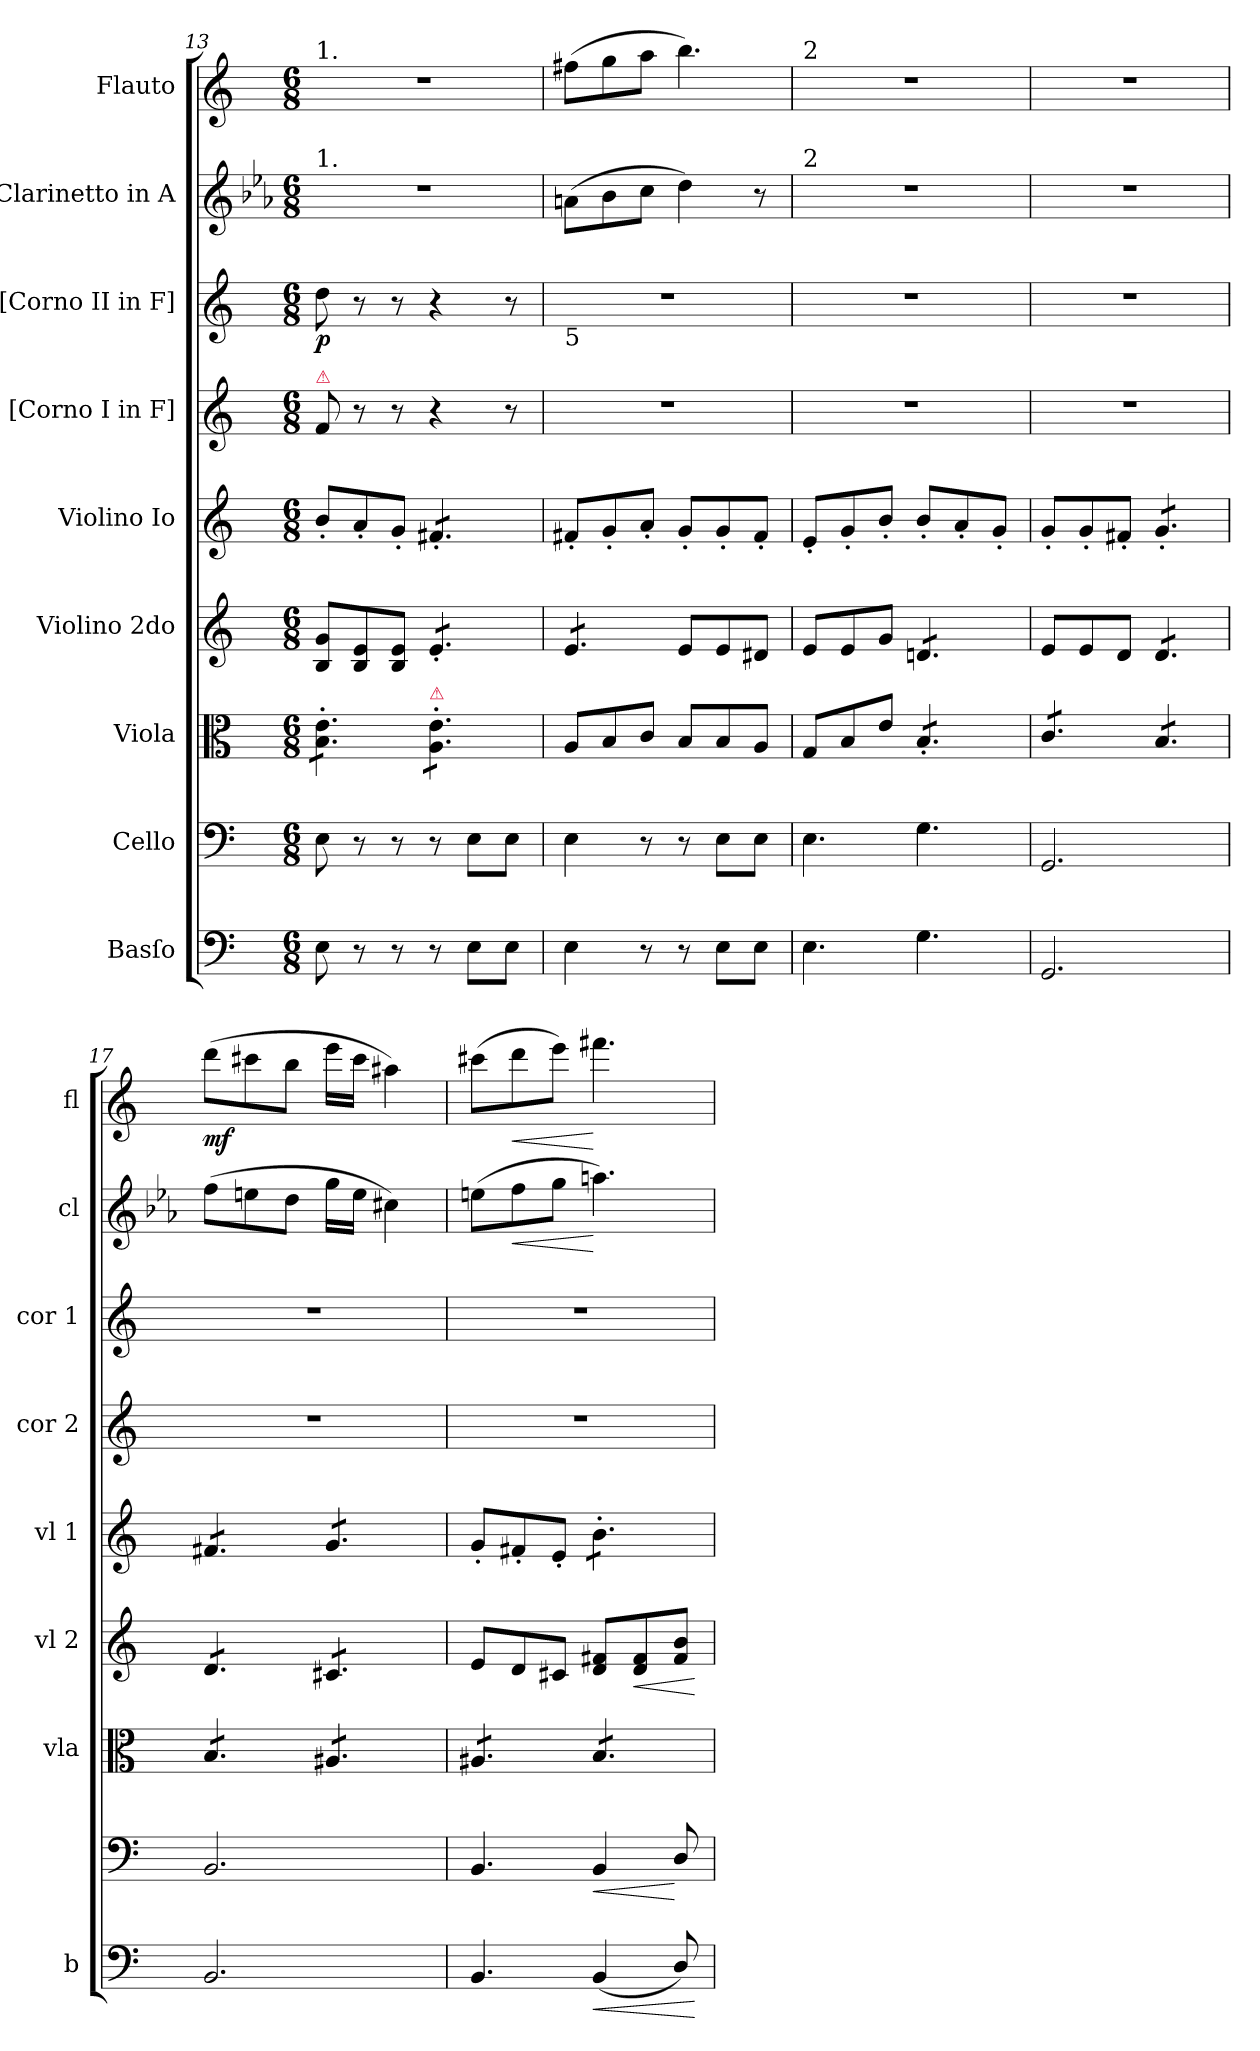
**kern	**dynam	**kern	**dynam	**kern	**kern	**dynam	**kern	**kern	**kern	**dynam	**kern	**dynam	**kern	**dynam
*part9	*part9	*part8	*part8	*part7	*part6	*part6	*part5	*part4	*part3	*part3	*part2	*part2	*part1	*part1
*staff9	*staff9	*staff8	*staff8	*staff7	*staff6	*staff6	*staff5	*staff4	*staff3	*staff3	*staff2	*staff2	*staff1	*staff1
*I"Basſo	*	*I"Cello	*	*I"Viola	*I"Violino 2do	*	*I"Violino Io	*I"[Corno I in F]	*I"[Corno II in F]	*	*I"Clarinetto in A	*	*I"Flauto	*
*I'b	*	*	*	*I'vla	*I'vl 2	*	*I'vl 1	*I'cor 2	*I'cor 1	*	*I'cl	*	*I'fl	*
*clefF4	*	*clefF4	*	*clefC3	*clefG2	*	*clefG2	*clefG2	*clefG2	*	*clefG2	*	*clefG2	*
*	*	*	*	*	*	*	*	*ITrd4c7	*ITrd4c7	*	*ITrd2c3	*	*	*
*k[]	*	*k[]	*	*k[]	*k[]	*	*k[]	*	*	*	*k[]	*	*k[]	*
*M6/8	*	*M6/8	*	*M6/8	*M6/8	*	*M6/8	*M6/8	*M6/8	*	*M6/8	*	*M6/8	*
=13	=13	=13	=13	=13	=13	=13	=13	=13	=13	=13	=13	=13	=13	=13
!	!	!	!	!	!	!	!	!	!	!	!	!	!LO:TX:a:t=1.	!
!	!	!	!	!	!	!	!	!	!	!	!LO:TX:a:t=1.	!	!	!
!	!	!	!	!	!	!	!	!LO:TX:a:color=crimson:t=⚠	!	!	!	!	!	!
!	!	!	!	!LO:TX:a:color=crimson:t=⚠	!	!	!	!	!	!	!	!	!	!
*	*	*	*	*tremolo	*	*	*	*	*	*	*	*	*	*
8E\	.	8E\	.	8B'\ 8e'\L	8B/ 8g/L	.	8b'/L	8B/	8g\	p	2.r	.	2.r	.
8r	.	8r	.	8B'\ 8e'\	8B/ 8e/	.	8a'/	8r	8r	.	.	.	.	.
8r	.	8r	.	8B'\ 8e'\J	8B/ 8e/J	.	8g'/J	8r	8r	.	.	.	.	.
!	!	!	!	!	!	!	!LO:TX:a:color=crimson:t=⚠	!	!	!	!	!	!	!
!	!	!	!	!	!LO:TX:a:color=crimson:t=⚠	!	!	!	!	!	!	!	!	!
!	!	!	!	!LO:TX:a:color=crimson:t=⚠	!	!	!	!	!	!	!	!	!	!
*	*	*	*	*	*tremolo	*	*	*	*	*	*	*	*	*
*	*	*	*	*	*	*	*tremolo	*	*	*	*	*	*	*
8r	.	8r	.	8A'\ 8e'\L	8e'/L	.	8f#X'/L	4r	4r	.	.	.	.	.
8E\L	.	8E\L	.	8A'\ 8e'\	8e'/	.	8f#X'/	.	.	.	.	.	.	.
8E\J	.	8E\J	.	8A'\ 8e'\J	8e'/J	.	8f#X'/J	8r	8r	.	.	.	.	.
*	*	*	*	*	*	*	*Xtremolo	*	*	*	*	*	*	*
*	*	*	*	*Xtremolo	*	*	*	*	*	*	*	*	*	*
=14	=14	=14	=14	=14	=14	=14	=14	=14	=14	=14	=14	=14	=14	=14
!	!	!	!	!	!	!	!	!	!LO:TX:b:t=5	!	!	!	!	!
4E\	.	4E\	.	8A/L	8e/L	.	8f#X'/L	2.r	2.r	.	(8f#X\L	.	(8ff#X\L	.
.	.	.	.	8B/	8e/	.	8g'/	.	.	.	8g\	.	8gg\	.
8r	.	8r	.	8c/J	8e/J	.	8a'/J	.	.	.	8a\J	.	8aa\J	.
*	*	*	*	*	*Xtremolo	*	*	*	*	*	*	*	*	*
8r	.	8r	.	8B/L	8e/L	.	8g'/L	.	.	.	4b\)	.	4.bb\)	.
8E\L	.	8E\L	.	8B/	8e/	.	8g'/	.	.	.	.	.	.	.
8E\J	.	8E\J	.	8A/J	8d#X/J	.	8f#'/J	.	.	.	8r	.	.	.
=15	=15	=15	=15	=15	=15	=15	=15	=15	=15	=15	=15	=15	=15	=15
!	!	!	!	!	!	!	!	!	!	!	!	!	!LO:TX:a:t=2	!
!	!	!	!	!	!	!	!	!	!	!	!LO:TX:a:t=2	!	!	!
4.E\	.	4.E\	.	8G/L	8e/L	.	8e'/L	2.r	2.r	.	2.r	.	2.r	.
.	.	.	.	8B/	8e/	.	8g'/	.	.	.	.	.	.	.
.	.	.	.	8e/J	8g/J	.	8b'/J	.	.	.	.	.	.	.
!	!	!	!	!LO:TX:a:color=crimson:t=⚠	!	!	!	!	!	!	!	!	!	!
*	*	*	*	*tremolo	*	*	*	*	*	*	*	*	*	*
*	*	*	*	*	*tremolo	*	*	*	*	*	*	*	*	*
4.G\	.	4.G\	.	8B'/L	8dn/L	.	8b'/L	.	.	.	.	.	.	.
.	.	.	.	8B'/	8dn/	.	8a'/	.	.	.	.	.	.	.
.	.	.	.	8B'/J	8dn/J	.	8g'/J	.	.	.	.	.	.	.
*	*	*	*	*	*Xtremolo	*	*	*	*	*	*	*	*	*
=16	=16	=16	=16	=16	=16	=16	=16	=16	=16	=16	=16	=16	=16	=16
2.GG/	.	2.GG/	.	8c/L	8e/L	.	8g'/L	2.r	2.r	.	2.r	.	2.r	.
.	.	.	.	8c/	8e/	.	8g'/	.	.	.	.	.	.	.
.	.	.	.	8c/J	8d/J	.	8f#X'/J	.	.	.	.	.	.	.
*	*	*	*	*	*tremolo	*	*	*	*	*	*	*	*	*
*	*	*	*	*	*	*	*tremolo	*	*	*	*	*	*	*
.	.	.	.	8B/L	8d/L	.	8g'/L	.	.	.	.	.	.	.
.	.	.	.	8B/	8d/	.	8g'/	.	.	.	.	.	.	.
.	.	.	.	8B/J	8d/J	.	8g'/J	.	.	.	.	.	.	.
=17	=17	=17	=17	=17	=17	=17	=17	=17	=17	=17	=17	=17	=17	=17
2.BB/	.	2.BB/	.	8B/L	8d/L	.	8f#X/L	2.r	2.r	.	(8dd\L	.	(8ddd\L	mf
.	.	.	.	8B/	8d/	.	8f#X/	.	.	.	8cc#X\	.	8ccc#X\	.
.	.	.	.	8B/J	8d/J	.	8f#X/J	.	.	.	8b\J	.	8bb\J	.
.	.	.	.	8A#X/L	8c#X/L	.	8g/L	.	.	.	16ee\LL	.	16eee\LL	.
.	.	.	.	.	.	.	.	.	.	.	16cc#\JJ	.	16ccc#\JJ	.
.	.	.	.	8A#X/	8c#X/	.	8g/	.	.	.	4a#X\)	.	4aa#X\)	.
.	.	.	.	8A#X/J	8c#X/J	.	8g/J	.	.	.	.	.	.	.
*	*	*	*	*	*	*	*Xtremolo	*	*	*	*	*	*	*
*	*	*	*	*	*Xtremolo	*	*	*	*	*	*	*	*	*
=18	=18	=18	=18	=18	=18	=18	=18	=18	=18	=18	=18	=18	=18	=18
4.BB/	.	4.BB/	.	8A#X/L	8e/L	.	8g'/L	2.r	2.r	.	(8cc#X\L	.	(8ccc#X\L	.
!	!	!	!	!	!	!	!	!	!	!	!	!LO:HP:b	!	!LO:HP:b
.	.	.	.	8A#X/	8d/	.	8f#X'/	.	.	.	8dd\	<	8ddd\	<
.	.	.	.	8A#X/J	8c#X/J	.	8e'/J	.	.	.	8ee\J	.	8eee\J)	.
!	!	!	!	!	!	!	!LO:TX:a:color=crimson:t=⚠	!	!	!	!	!	!	!
!	!LO:HP:b	!	!LO:HP:b	!	!	!	!	!	!	!	!	!	!	!
*	*	*	*	*	*	*	*tremolo	*	*	*	*	*	*	*
(4BB/	<	4BB/	<	8B/L	8d/ 8f#X/L	.	8b'\L	.	.	.	4.ff#X\)	[	4.fff#X\	[
!	!	!	!	!	!	!LO:HP:b	!	!	!	!	!	!	!	!
.	.	.	.	8B/	8d/ 8f#/	<	8b'\	.	.	.	.	.	.	.
8D/)	.	8D/	[	8B/J	8f#/ 8b/J	.	8b'\J	.	.	.	.	.	.	.
*	*	*	*	*	*	*	*Xtremolo	*	*	*	*	*	*	*
*	*	*	*	*Xtremolo	*	*	*	*	*	*	*	*	*	*
.	[	.	.	.	.	[	.	.	.	.	.	.	.	.
=	=	=	=	=	=	=	=	=	=	=	=	=	=	=
*-	*-	*-	*-	*-	*-	*-	*-	*-	*-	*-	*-	*-	*-	*-
